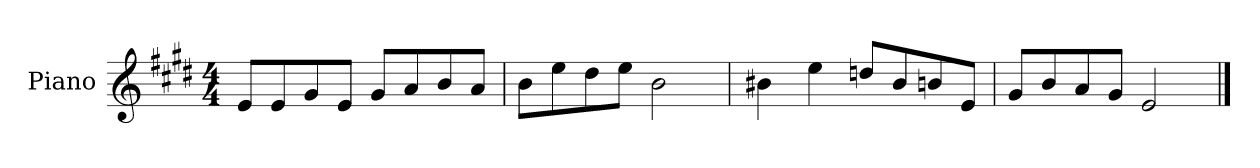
**kern
*part1
*staff1
*I"Piano
*I'P-no
*clefG2
*k[f#c#g#d#]
*M4/4
*MM90
=1
8e/L
8e/
8g#/
8e/J
8g#/L
8a/
8b/
8a/J
=2
8b\L
8ee\
8dd#\
8ee\J
2b\
=3
4b#X\
4ee\
8ddn/L
8b#/
8bn/
8e/J
=4
8g#/L
8b/
8a/
8g#/J
2e/
==
*-
